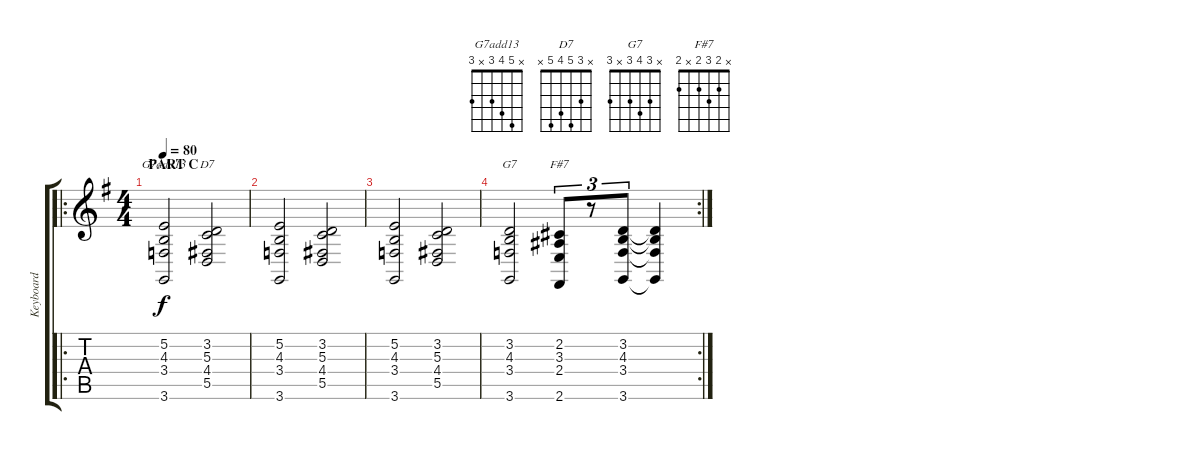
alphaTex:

\track ("Keyboard" "Keyboard") {instrument electricpiano1}
\staff {score tabs}
\tuning (E4 B3 G3 D3 A2 E2) {hide}
\chord ("G7add13" x 5 4 3 x 3)
\chord ("D7" x 3 5 4 5 x)
\chord ("G7" x 3 4 3 x 3)
\chord ("F#7" x 2 3 2 x 2)
\ro
\ts (4 4)
\section ("" "PART C")
\tempo 80
\clef g2
\ks g
(5.2 4.3 3.4 3.6).2{ch "G7add13" dy f instrument electricpiano1} (3.2 5.3 4.4 5.5).2{ch "D7"} |
(5.2 4.3 3.4 3.6).2 (3.2 5.3 4.4 5.5).2 |
(5.2 4.3 3.4 3.6).2 (3.2 5.3 4.4 5.5).2 |
\rc 2
(3.2 4.3 3.4 3.6).2{ch "G7"} (2.2 3.3 2.4 2.6).8{tu (3 2) ch "F#7"} r.8{tu (3 2)} (3.2 4.3 3.4 3.6).8{tu (3 2)} (3.2{t} 4.3{t} 3.4{t} 3.6{t}).4
